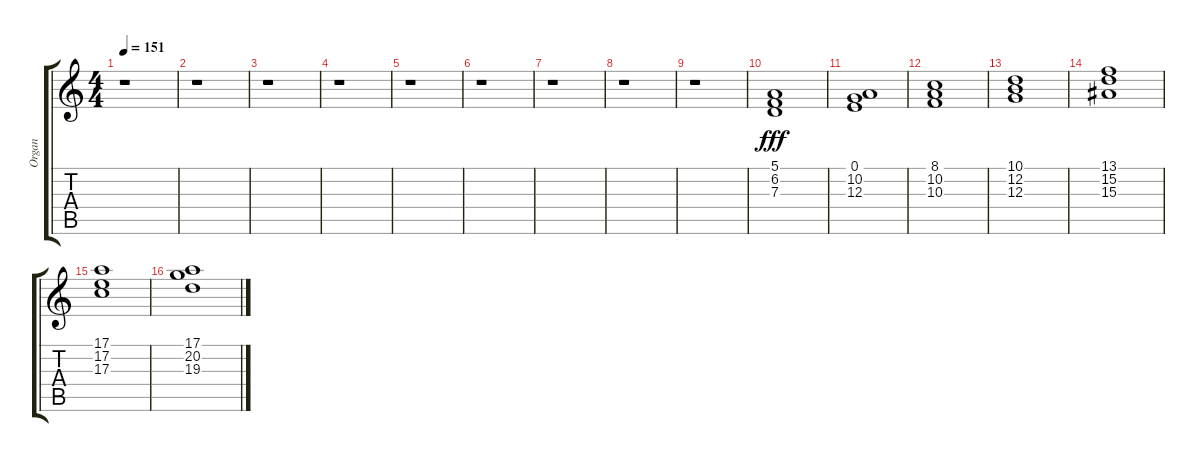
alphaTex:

\track ("Organ" "Organ") {instrument percussiveorgan}
\staff {score tabs}
\tuning (E4 B3 G3 D3 A2 E2) {hide}
\ts (4 4)
\tempo 151
\clef g2
\ks c
r.1{dy f} |
r.1 |
r.1 |
r.1 |
r.1 |
r.1 |
r.1 |
r.1 |
r.1 |
(5.1 6.2 7.3).1{dy fff} |
(0.1 10.2 12.3).1 |
(8.1 10.2 10.3).1 |
(10.1 12.2 12.3).1 |
(13.1 15.2 15.3).1 |
(17.1 17.2 17.3).1 |
(17.1 20.2 19.3).1
